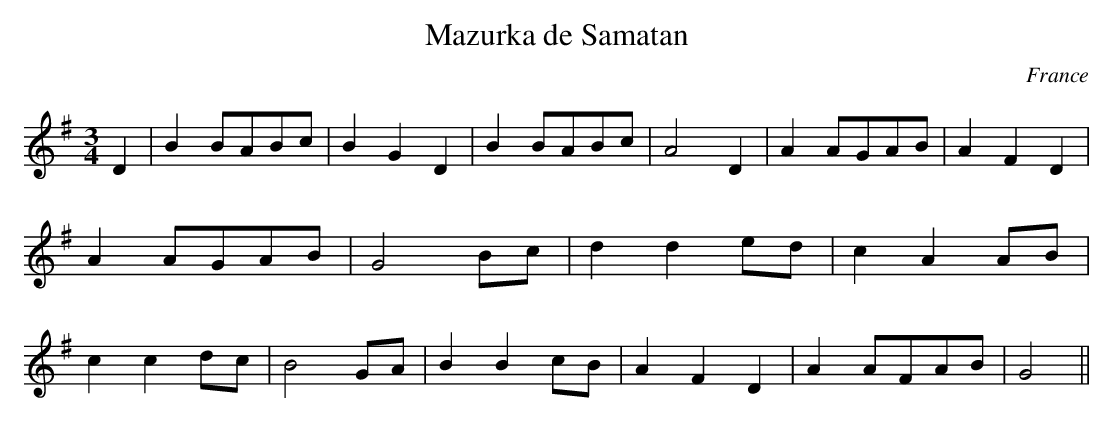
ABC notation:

X:1
T:Mazurka de Samatan
M:3/4
O:France
K:G
D2|B2BABc|B2G2D2|B2BABc|A4D2|\
A2AGAB|A2F2D2|A2AGAB|G4Bc|\
d2d2ed|c2A2AB|c2c2dc|B4GA|\
B2B2cB|A2F2D2|A2AFAB|G4||
